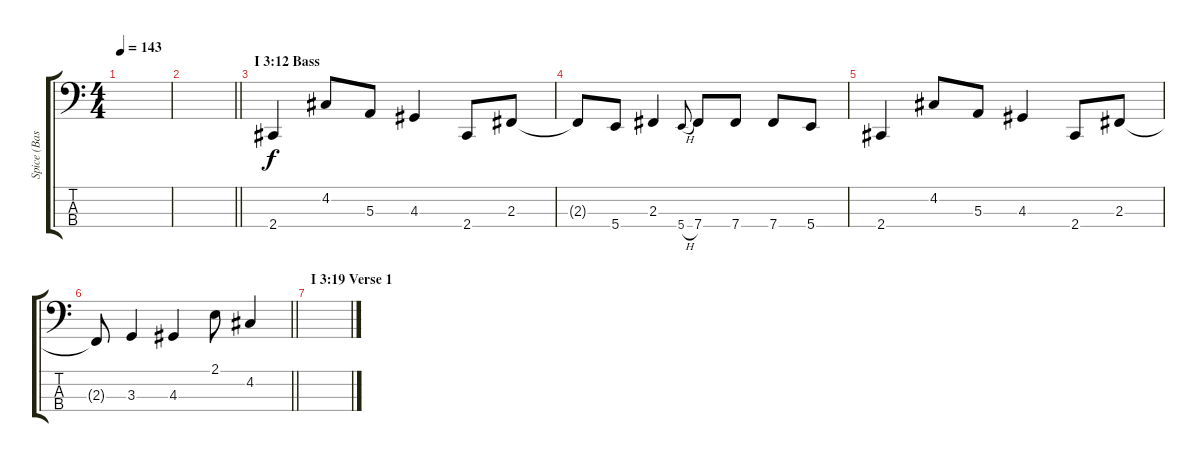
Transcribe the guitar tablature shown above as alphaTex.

\track ("Spice (Bass)  -------- YOUR JOB --------" "Spice (Bas") {instrument electricbasspick}
\staff {score tabs}
\tuning (D2 A1 E1 B0) {hide}
\ts (4 4)
\tempo 143
\clef f4
\ks c
|
\barLineRight lightlight
|
\section ("" "I 3:12 Bass")
2.4.4 4.2.8 5.3.8 4.3.4 2.4.8 2.3.8 |
2.3{t}.8 5.4.8 2.3.4 5.4{h}.8{gr onbeat} 7.4.8 7.4.8 7.4.8 5.4.8 |
2.4.4 4.2.8 5.3.8 4.3.4 2.4.8 2.3.8 |
\barLineRight lightlight
2.3{t}.8 3.3.4 4.3.4 2.1.8 4.2.4 |
\section ("" "I 3:19 Verse 1")
